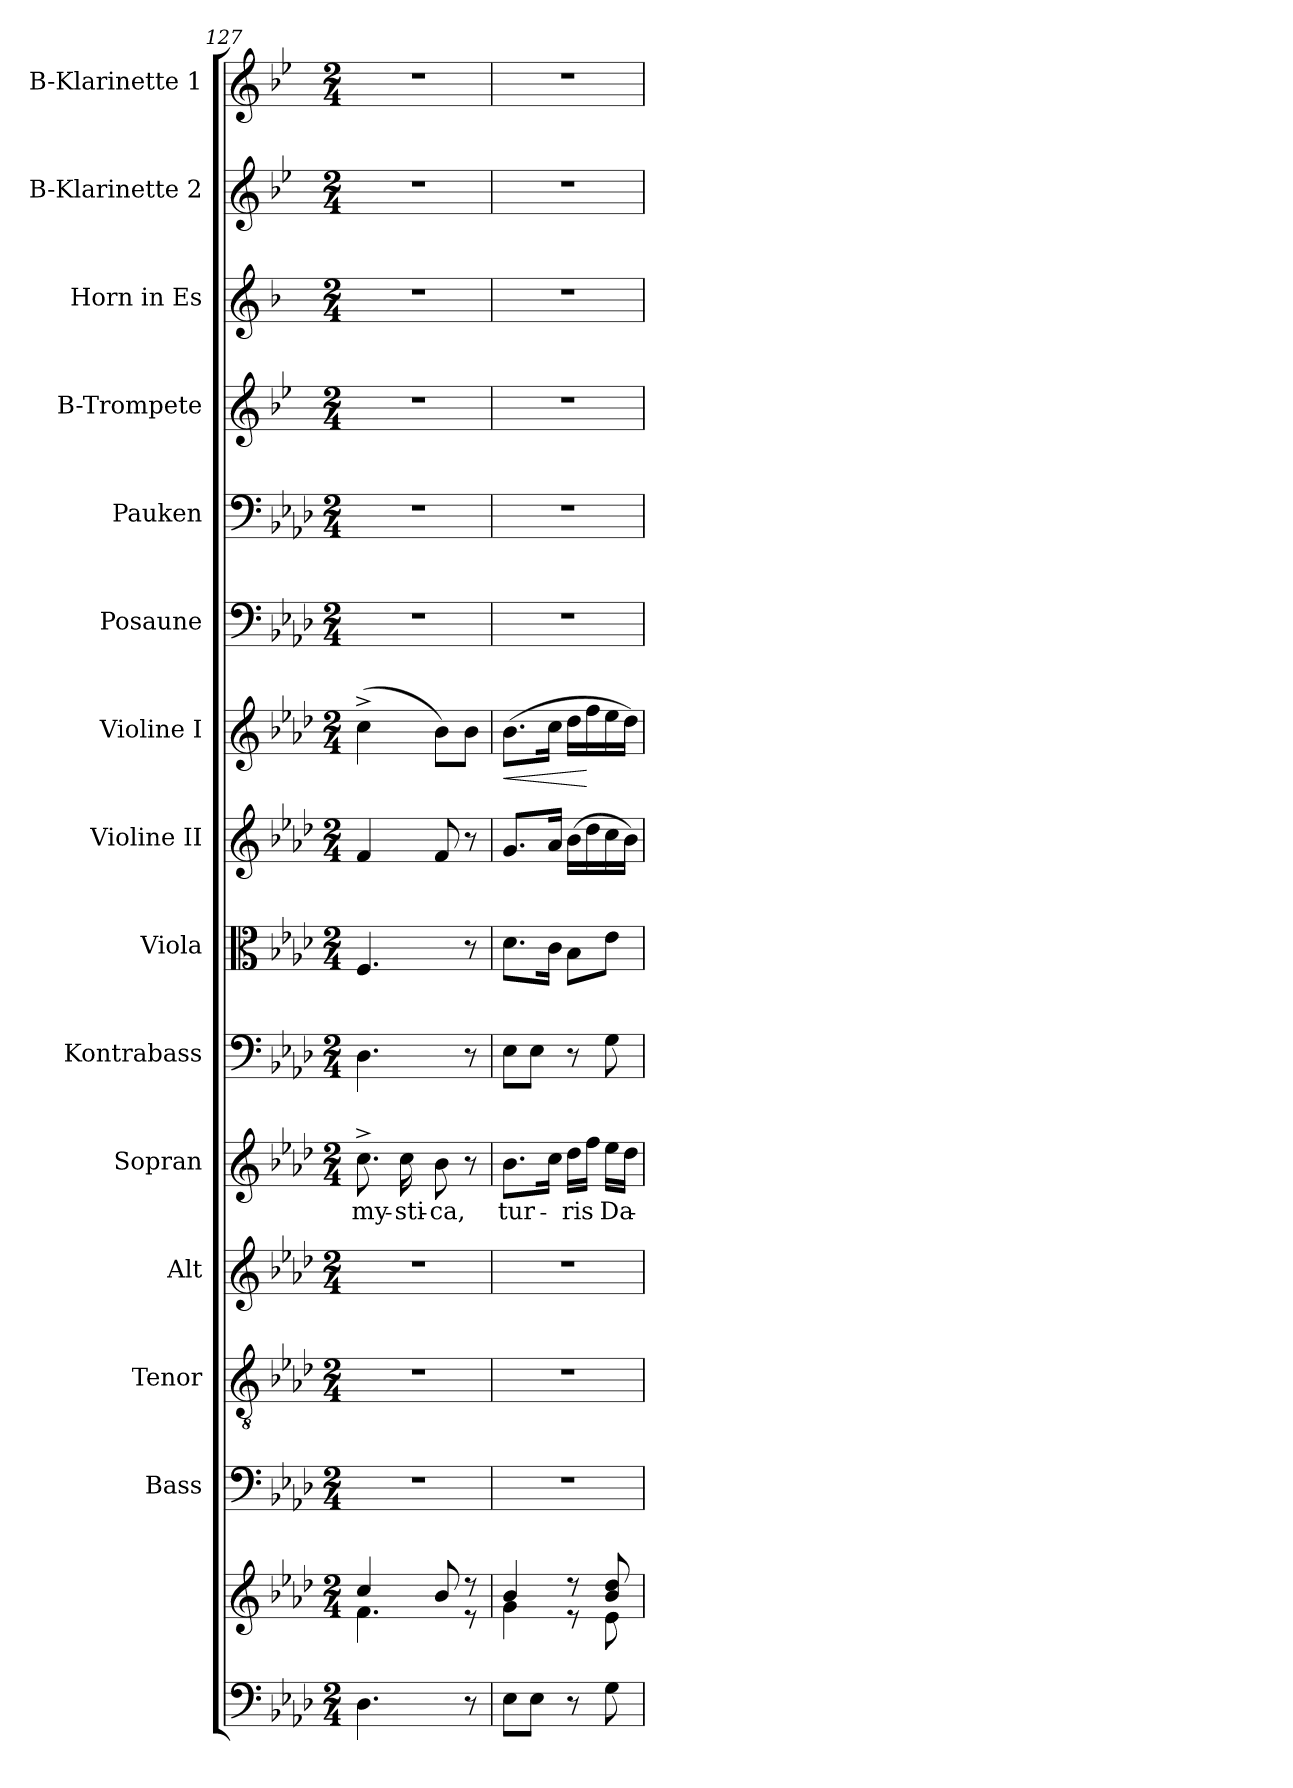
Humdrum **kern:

**kern	**kern	**kern	**kern	**kern	**kern	**text	**kern	**kern	**kern	**kern	**dynam	**kern	**kern	**kern	**kern	**kern	**kern
*part15	*part15	*part14	*part13	*part12	*part11	*part11	*part10	*part9	*part8	*part7	*part7	*part6	*part5	*part4	*part3	*part2	*part1
*staff16	*staff15	*staff14	*staff13	*staff12	*staff11	*staff11	*staff10	*staff9	*staff8	*staff7	*staff7	*staff6	*staff5	*staff4	*staff3	*staff2	*staff1
*	*	*I"Bass	*I"Tenor	*I"Alt	*I"Sopran	*	*I"Kontrabass	*I"Viola	*I"Violine II	*I"Violine I	*	*I"Posaune	*I"Pauken	*I"B-Trompete	*I"Horn in Es	*I"B-Klarinette 2	*I"B-Klarinette 1
*	*	*I'B.	*I'T.	*I'A.	*I'S.	*	*I'Kb.	*I'Vla.	*I'Vl. II	*I'Vl. I	*	*I'Pos.	*I'Pk.	*I'B Trp.	*	*I'B Kl. 2	*I'B Kl. 1
*clefF4	*clefG2	*clefF4	*clefGv2	*clefG2	*clefG2	*	*clefF4	*clefC3	*clefG2	*clefG2	*	*clefF4	*clefF4	*clefG2	*clefG2	*clefG2	*clefG2
*	*	*	*	*	*	*	*ITrd7c12	*	*	*	*	*	*	*ITrd1c2	*ITrd5c9	*ITrd1c2	*ITrd1c2
*k[b-e-a-d-]	*k[b-e-a-d-]	*k[b-e-a-d-]	*k[b-e-a-d-]	*k[b-e-a-d-]	*k[b-e-a-d-]	*	*k[b-e-a-d-]	*k[b-e-a-d-]	*k[b-e-a-d-]	*k[b-e-a-d-]	*	*k[b-e-a-d-]	*k[b-e-a-d-]	*k[b-e-a-d-]	*k[b-e-a-d-]	*k[b-e-a-d-]	*k[b-e-a-d-]
*A-:	*A-:	*A-:	*A-:	*A-:	*A-:	*	*A-:	*A-:	*A-:	*A-:	*	*A-:	*A-:	*A-:	*A-:	*A-:	*A-:
*M2/4	*M2/4	*M2/4	*M2/4	*M2/4	*M2/4	*	*M2/4	*M2/4	*M2/4	*M2/4	*	*M2/4	*M2/4	*M2/4	*M2/4	*M2/4	*M2/4
=127	=127	=127	=127	=127	=127	=127	=127	=127	=127	=127	=127	=127	=127	=127	=127	=127	=127
*	*^	*	*	*	*	*	*	*	*	*	*	*	*	*	*	*	*
!	!	!	!	!	!	!	!LO:LY:b	!	!	!	!	!	!	!	!	!	!	!
4.D-\	4cc/	4.f\	2r	2r	2r	8.cc^>\	my-	4.DD-\	4.F/	4f/	(>4cc^>\	.	2r	2r	2r	2r	2r	2r
!	!	!	!	!	!	!	!LO:LY:b	!	!	!	!	!	!	!	!	!	!	!
.	.	.	.	.	.	16cc\	-sti-	.	.	.	.	.	.	.	.	.	.	.
!	!	!	!	!	!	!	!LO:LY:b	!	!	!	!	!	!	!	!	!	!	!
.	8b-/	.	.	.	.	8b-\	-ca,	.	.	8f/	8b-\L)	.	.	.	.	.	.	.
8r	8r	8r	.	.	.	8r	.	8r	8r	8r	8b-\J	.	.	.	.	.	.	.
=128	=128	=128	=128	=128	=128	=128	=128	=128	=128	=128	=128	=128	=128	=128	=128	=128	=128	=128
!	!	!	!	!	!	!	!LO:LY:b	!	!	!	!	!LO:HP:b	!	!	!	!	!	!
8E-\L	4b-/	4g\	2r	2r	2r	8.b-\L	tur-	8EE-\L	8.d-\L	8.g/L	(>8.b-\L	<	2r	2r	2r	2r	2r	2r
8E-\J	.	.	.	.	.	.	.	8EE-\J	.	.	.	.	.	.	.	.	.	.
.	.	.	.	.	.	16cc\Jk	.	.	16c\Jk	16a-/Jk	16cc\Jk	.	.	.	.	.	.	.
!	!	!	!	!	!	!	!LO:LY:b	!	!	!	!	!	!	!	!	!	!	!
8r	8r	8r	.	.	.	16dd-\LL	-ris	8r	8B-\L	(>16b-\LL	16dd-\LL	.	.	.	.	.	.	.
.	.	.	.	.	.	16ff\JJ	.	.	.	16dd-\	16ff\	[	.	.	.	.	.	.
!	!	!	!	!	!	!	!LO:LY:b	!	!	!	!	!	!	!	!	!	!	!
8G\	8b-/ 8dd-/	8e-\	.	.	.	16ee-\LL	Da-	8GG\	8e-\J	16cc\	16ee-\	.	.	.	.	.	.	.
.	.	.	.	.	.	16dd-\JJ	.	.	.	16b-\JJ)	16dd-\JJ)	.	.	.	.	.	.	.
*	*v	*v	*	*	*	*	*	*	*	*	*	*	*	*	*	*	*	*
=	=	=	=	=	=	=	=	=	=	=	=	=	=	=	=	=	=
*-	*-	*-	*-	*-	*-	*-	*-	*-	*-	*-	*-	*-	*-	*-	*-	*-	*-
